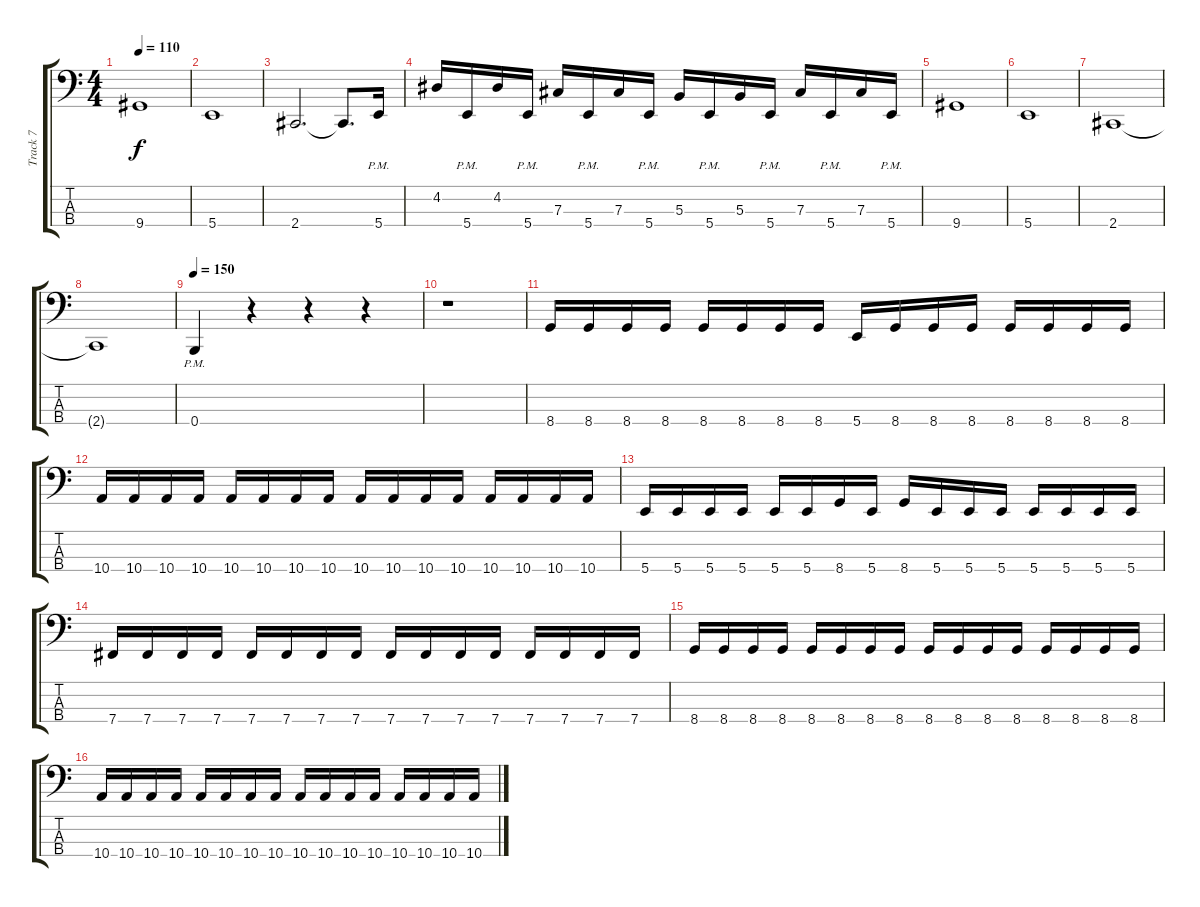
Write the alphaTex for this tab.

\track ("Track 7" "Track 7") {instrument electricbasspick}
\staff {score tabs}
\tuning (E2 B1 Gb1 B0) {hide}
\ts (4 4)
\tempo 110
\clef f4
\ks c
9.4.1{dy f} |
5.4.1 |
2.4.2{d} 2.4{t}.8{d} 5.4{pm}.16 |
4.2.16 5.4{pm}.16 4.2.16 5.4{pm}.16 7.3.16 5.4{pm}.16 7.3.16 5.4{pm}.16 5.3.16 5.4{pm}.16 5.3.16 5.4{pm}.16 7.3.16 5.4{pm}.16 7.3.16 5.4{pm}.16 |
9.4.1 |
5.4.1 |
2.4.1 |
2.4{t}.1 |
\tempo 150
0.4{pm}.4 r.4 r.4 r.4 |
r.1 |
8.4.16 8.4.16 8.4.16 8.4.16 8.4.16 8.4.16 8.4.16 8.4.16 5.4.16 8.4.16 8.4.16 8.4.16 8.4.16 8.4.16 8.4.16 8.4.16 |
10.4.16 10.4.16 10.4.16 10.4.16 10.4.16 10.4.16 10.4.16 10.4.16 10.4.16 10.4.16 10.4.16 10.4.16 10.4.16 10.4.16 10.4.16 10.4.16 |
5.4.16 5.4.16 5.4.16 5.4.16 5.4.16 5.4.16 8.4.16 5.4.16 8.4.16 5.4.16 5.4.16 5.4.16 5.4.16 5.4.16 5.4.16 5.4.16 |
7.4.16 7.4.16 7.4.16 7.4.16 7.4.16 7.4.16 7.4.16 7.4.16 7.4.16 7.4.16 7.4.16 7.4.16 7.4.16 7.4.16 7.4.16 7.4.16 |
8.4.16 8.4.16 8.4.16 8.4.16 8.4.16 8.4.16 8.4.16 8.4.16 8.4.16 8.4.16 8.4.16 8.4.16 8.4.16 8.4.16 8.4.16 8.4.16 |
10.4.16 10.4.16 10.4.16 10.4.16 10.4.16 10.4.16 10.4.16 10.4.16 10.4.16 10.4.16 10.4.16 10.4.16 10.4.16 10.4.16 10.4.16 10.4.16
